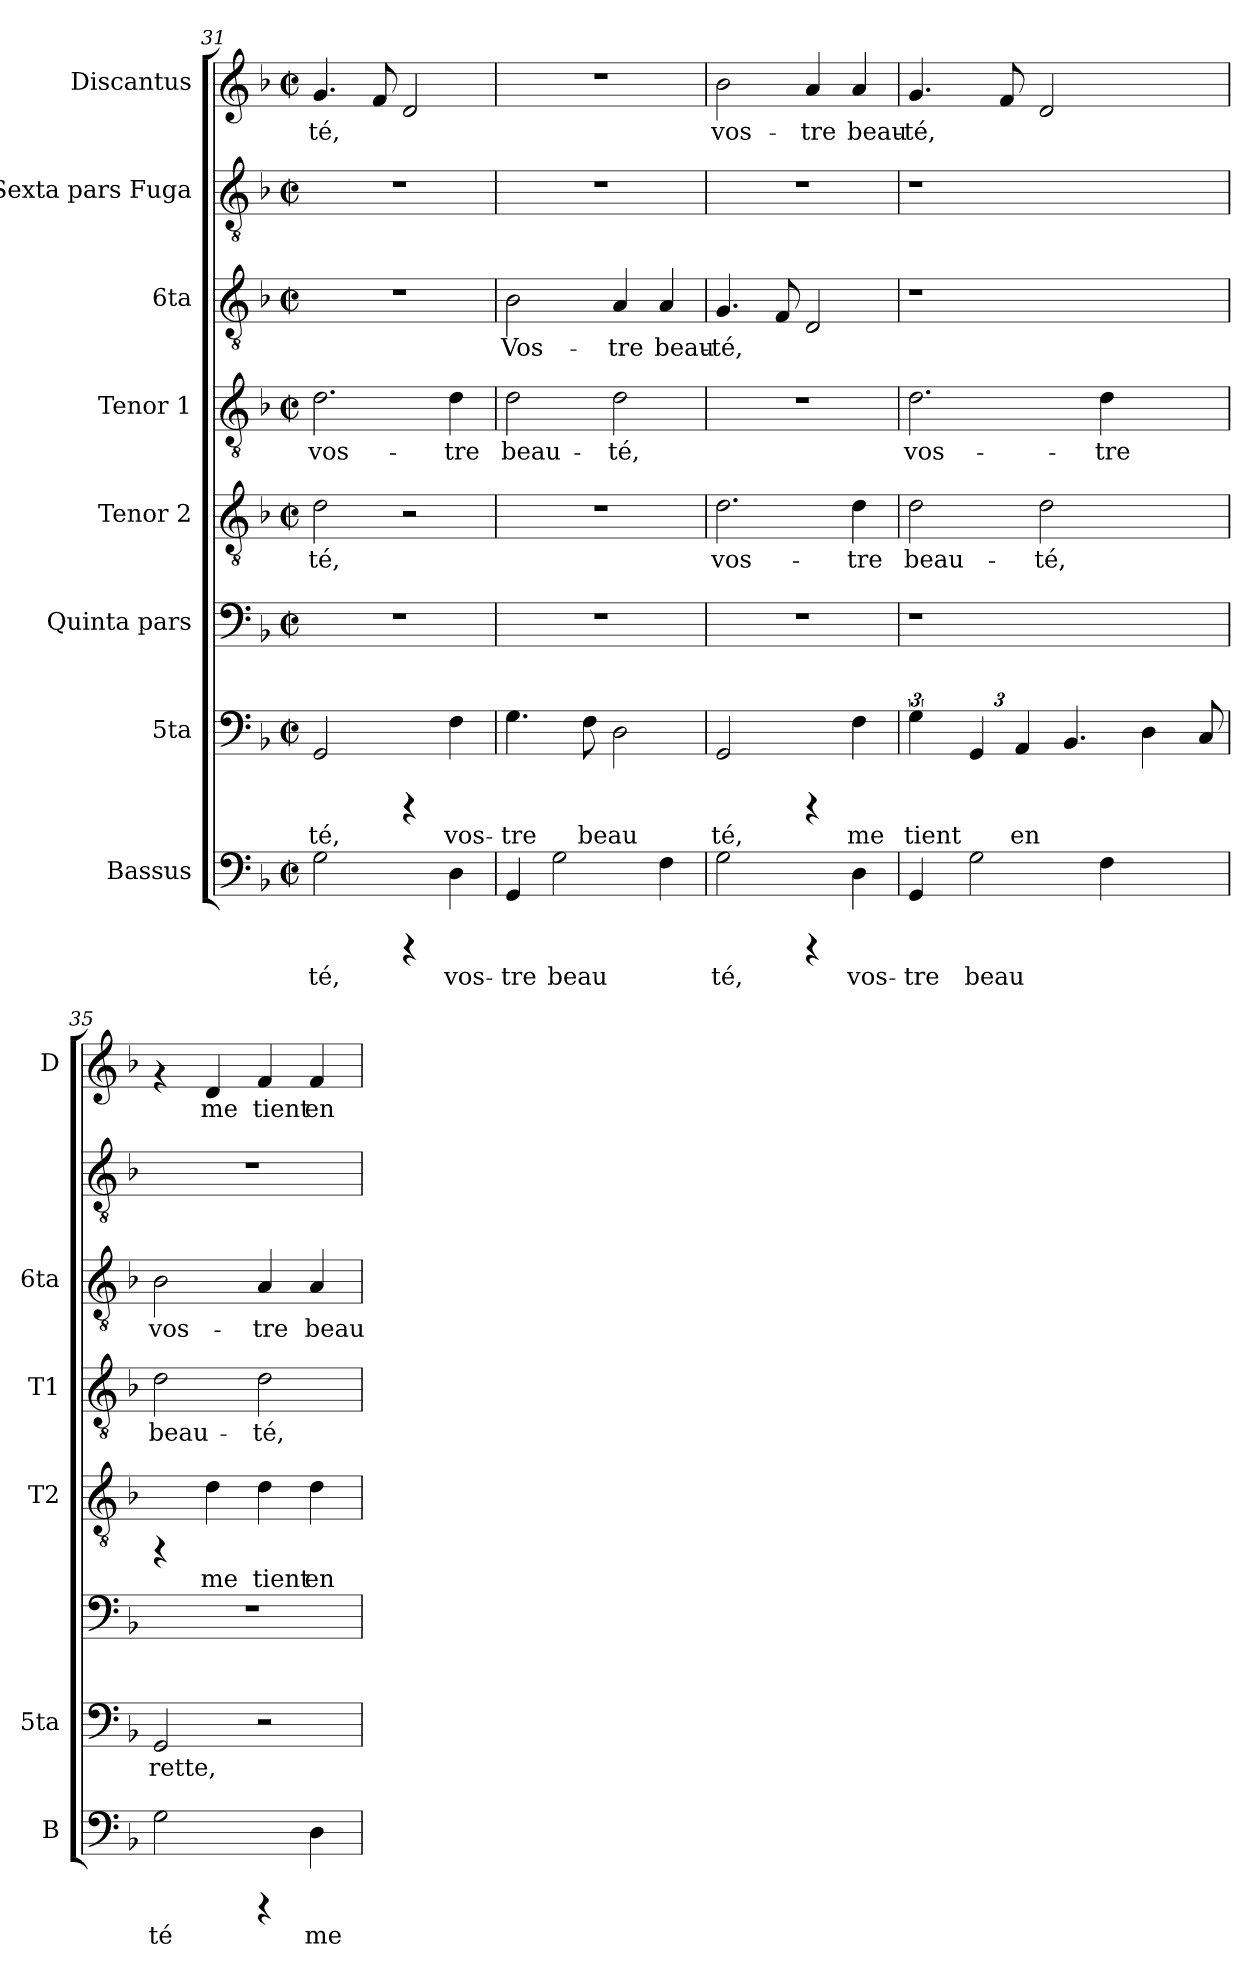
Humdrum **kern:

**kern	**text	**kern	**text	**kern	**kern	**text	**kern	**text	**kern	**text	**kern	**kern	**text
*part8	*part8	*part7	*part7	*part6	*part5	*part5	*part4	*part4	*part3	*part3	*part2	*part1	*part1
*staff8	*staff8	*staff7	*staff7	*staff6	*staff5	*staff5	*staff4	*staff4	*staff3	*staff3	*staff2	*staff1	*staff1
*I"Bassus	*	*I"5ta	*	*I"Quinta pars	*I"Tenor 2	*	*I"Tenor 1	*	*I"6ta	*	*I"Sexta pars  Fuga	*I"Discantus	*
*I'B	*	*I'5ta	*	*	*I'T2	*	*I'T1	*	*I'6ta	*	*	*I'D	*
*clefF4	*	*clefF4	*	*clefF4	*clefGv2	*	*clefGv2	*	*clefGv2	*	*clefGv2	*clefG2	*
*k[b-]	*	*k[b-]	*	*k[b-]	*k[b-]	*	*k[b-]	*	*k[b-]	*	*k[b-]	*k[b-]	*
*F:	*	*F:	*	*F:	*F:	*	*F:	*	*F:	*	*F:	*F:	*
*M2/2	*	*M2/2	*	*M2/2	*M2/2	*	*M2/2	*	*M2/2	*	*M2/2	*M2/2	*
*met(c|)	*	*met(c|)	*	*met(c|)	*met(c|)	*	*met(c|)	*	*met(c|)	*	*met(c|)	*met(c|)	*
=31	=31	=31	=31	=31	=31	=31	=31	=31	=31	=31	=31	=31	=31
!	!LO:LY:b:cj	!	!LO:LY:b:cj	!	!	!LO:LY:b:cj	!	!LO:LY:b:cj	!	!	!	!	!LO:LY:b:cj
2G\	-té,	2GG/	-té,	1r	2d\	-té,	2.d\	vos-	1r	.	1r	4.g/	-té,
!	!	!	!	!	!	!	!	!	!	!	!	!	!LO:LY:b:cj
.	.	.	.	.	.	.	.	.	.	.	.	8f/	.
!	!	!	!	!	!	!	!	!	!	!	!	!	!LO:LY:b:cj
4rCCC	.	4rCCC	.	.	2r	.	.	.	.	.	.	2d/	.
!	!LO:LY:b:cj	!	!LO:LY:b:cj	!	!	!	!	!LO:LY:b:cj	!	!	!	!	!
4D\	vos-	4F\	vos-	.	.	.	4d\	-tre	.	.	.	.	.
=32	=32	=32	=32	=32	=32	=32	=32	=32	=32	=32	=32	=32	=32
!	!LO:LY:b:cj	!	!LO:LY:b:cj	!	!	!	!	!LO:LY:b:cj	!	!LO:LY:b:cj	!	!	!
4GG/	-tre	4.G\	-tre	1r	1r	.	2d\	beau-	2B-\	Vos-	1r	1r	.
!	!LO:LY:b:cj	!	!	!	!	!	!	!	!	!	!	!	!
2G\	beau-	.	.	.	.	.	.	.	.	.	.	.	.
!	!	!	!LO:LY:b:cj	!	!	!	!	!	!	!	!	!	!
.	.	8F\	beau-	.	.	.	.	.	.	.	.	.	.
!	!	!	!LO:LY:b:cj	!	!	!	!	!LO:LY:b:cj	!	!LO:LY:b:cj	!	!	!
.	.	2D\	--	.	.	.	2d\	-té,	4A/	-tre	.	.	.
!	!LO:LY:b:cj	!	!	!	!	!	!	!	!	!LO:LY:b:cj	!	!	!
4F\	--	.	.	.	.	.	.	.	4A/	beau-	.	.	.
!!LO:LB:g=z
=33	=33	=33	=33	=33	=33	=33	=33	=33	=33	=33	=33	=33	=33
!	!LO:LY:b:cj	!	!LO:LY:b:cj	!	!	!LO:LY:b:cj	!	!	!	!LO:LY:b:cj	!	!	!LO:LY:b:cj
2G\	-té,	2GG/	-té,	1r	2.d\	vos-	1r	.	4.G/	-té,	1r	2b-\	vos-
!	!	!	!	!	!	!	!	!	!	!LO:LY:b:cj	!	!	!
.	.	.	.	.	.	.	.	.	8F/	.	.	.	.
!	!	!	!	!	!	!	!	!	!	!LO:LY:b:cj	!	!	!LO:LY:b:cj
4rCCC	.	4rCCC	.	.	.	.	.	.	2D/	.	.	4a/	-tre
!	!LO:LY:b:cj	!	!LO:LY:b:cj	!	!	!LO:LY:b:cj	!	!	!	!	!	!	!LO:LY:b:cj
4D\	vos-	4F\	me	.	4d\	-tre	.	.	.	.	.	4a/	beau-
=34	=34	=34	=34	=34	=34	=34	=34	=34	=34	=34	=34	=34	=34
!	!LO:LY:b:cj	!	!LO:LY:b:cj	!	!	!LO:LY:b:cj	!	!LO:LY:b:cj	!	!	!	!	!LO:LY:b:cj
4GG/	-tre	6G\	tient	1r	2d\	beau-	2.d\	vos-	1r	.	1r	4.g/	-té,
.	.	12ryy	.	.	.	.	.	.	.	.	.	.	.
!	!LO:LY:b:cj	!	!	!	!	!	!	!	!	!	!	!	!
*	*	*Xbrackettup	*	*	*	*	*	*	*	*	*	*	*
2G\	beau-	6GG/	.	.	.	.	.	.	.	.	.	.	.
!	!	!	!	!	!	!	!	!	!	!	!	!	!LO:LY:b:cj
.	.	.	.	.	.	.	.	.	.	.	.	8f/	.
!	!	!	!LO:LY:b:cj	!	!	!	!	!	!	!	!	!	!
.	.	6AA/	en	.	.	.	.	.	.	.	.	.	.
!	!	!	!	!	!	!LO:LY:b:cj	!	!	!	!	!	!	!LO:LY:b:cj
.	.	.	.	.	2d\	-té,	.	.	.	.	.	2d/	.
.	.	4.BB-/	.	.	.	.	.	.	.	.	.	.	.
!	!LO:LY:b:cj	!	!	!	!	!	!	!LO:LY:b:cj	!	!	!	!	!
4F\	--	.	.	.	.	.	4d\	-tre	.	.	.	.	.
.	.	4D\	.	.	.	.	.	.	.	.	.	.	.
3ryy	.	.	.	3ryy	3ryy	.	3ryy	.	3ryy	.	3ryy	3ryy	.
!	!	!	!LO:LY:b:cj	!	!	!	!	!	!	!	!	!	!
.	.	8C>/	.	.	.	.	.	.	.	.	.	.	.
=35	=35	=35	=35	=35	=35	=35	=35	=35	=35	=35	=35	=35	=35
!	!LO:LY:b:cj	!	!LO:LY:b:cj	!	!	!	!	!LO:LY:b:cj	!	!LO:LY:b:cj	!	!	!
2G\	-té	2GG/	rette,	1r	4rFF	.	2d\	beau-	2B-\	vos-	1r	4rf	.
!	!	!	!	!	!	!LO:LY:b:cj	!	!	!	!	!	!	!LO:LY:b:cj
.	.	.	.	.	4d\	me	.	.	.	.	.	4d/	me
!	!	!	!	!	!	!LO:LY:b:cj	!	!LO:LY:b:cj	!	!LO:LY:b:cj	!	!	!LO:LY:b:cj
4rCCC	.	2r	.	.	4d\	tient	2d\	-té,	4A/	-tre	.	4f/	tient
!	!LO:LY:b:cj	!	!	!	!	!LO:LY:b:cj	!	!	!	!LO:LY:b:cj	!	!	!LO:LY:b:cj
4D\	me	.	.	.	4d\	en	.	.	4A/	beau-	.	4f/	en
=	=	=	=	=	=	=	=	=	=	=	=	=	=
*-	*-	*-	*-	*-	*-	*-	*-	*-	*-	*-	*-	*-	*-
